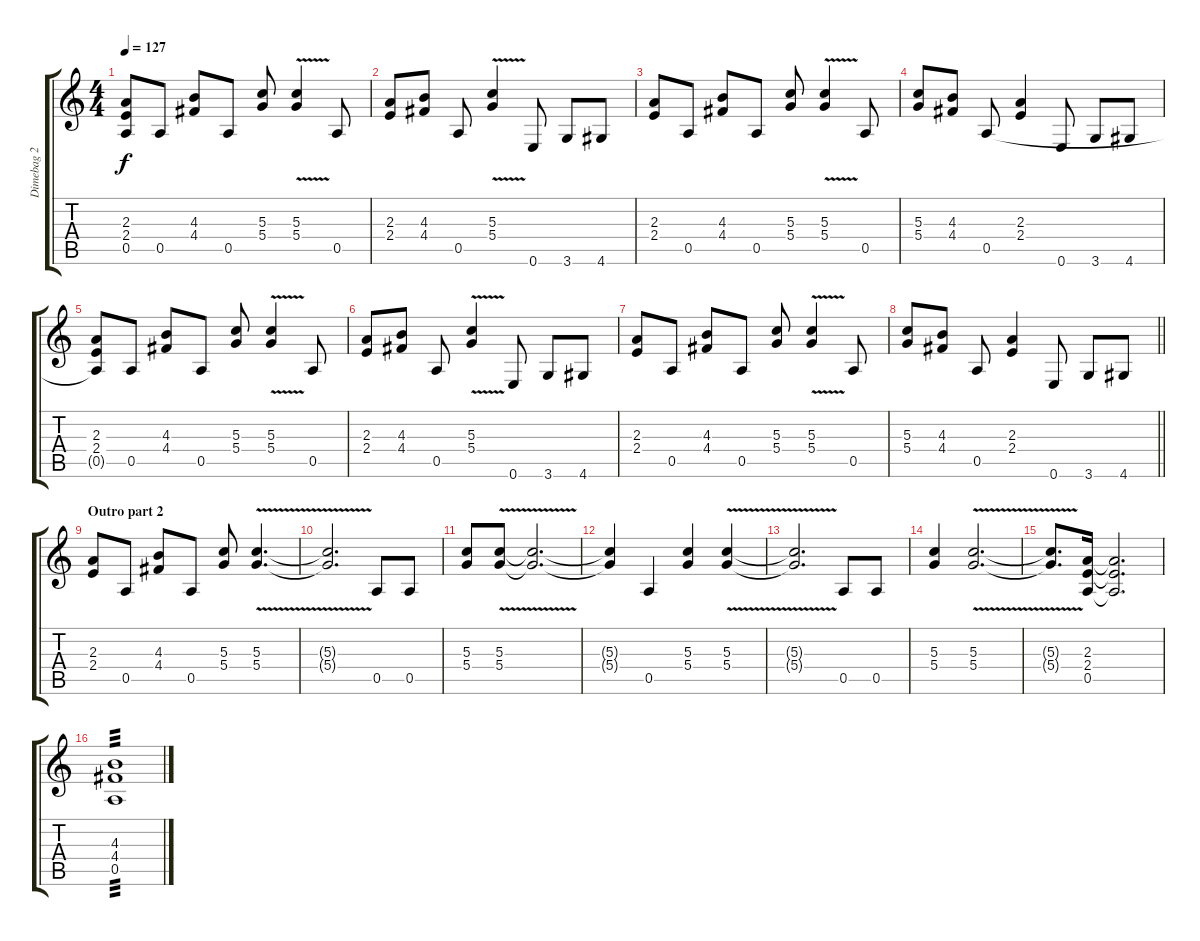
\track ("Dimebag 2" "Dimebag 2") {instrument overdrivenguitar}
\staff {score tabs}
\tuning (E4 B3 G3 D3 A2 E2) {hide}
\ts (4 4)
\tempo 127
\clef g2
\ks c
(2.3 2.4 0.5{t}).8{dy f} 0.5.8 (4.3 4.4).8 0.5.8 (5.3 5.4).8 (5.3{v} 5.4{v}).4 0.5.8 |
(2.3 2.4).8 (4.3 4.4).8 0.5.8 (5.3{v} 5.4{v}).4 0.6.8 3.6.8 4.6.8 |
(2.3 2.4).8 0.5.8 (4.3 4.4).8 0.5.8 (5.3 5.4).8 (5.3{v} 5.4{v}).4 0.5.8 |
(5.3 5.4).8 (4.3 4.4).8 0.5.8 (2.3 2.4).4 0.6.8 3.6.8 4.6.8 |
(2.3 2.4 0.5{t}).8 0.5.8 (4.3 4.4).8 0.5.8 (5.3 5.4).8 (5.3{v} 5.4{v}).4 0.5.8 |
(2.3 2.4).8 (4.3 4.4).8 0.5.8 (5.3{v} 5.4{v}).4 0.6.8 3.6.8 4.6.8 |
(2.3 2.4).8 0.5.8 (4.3 4.4).8 0.5.8 (5.3 5.4).8 (5.3{v} 5.4{v}).4 0.5.8 |
\barLineRight lightlight
(5.3 5.4).8 (4.3 4.4).8 0.5.8 (2.3 2.4).4 0.6.8 3.6.8 4.6.8 |
\section ("" "Outro part 2")
(2.3 2.4).8 0.5.8 (4.3 4.4).8 0.5.8 (5.3 5.4).8 (5.3{v} 5.4{v}).4{d} |
(5.3{t} 5.4{t}).2{d} 0.5.8 0.5.8 |
(5.3 5.4).8 (5.3{v} 5.4{v}).8 (5.3{t} 5.4{t}).2{d} |
(5.3{t} 5.4{t}).4 0.5.4 (5.3 5.4).4 (5.3{v} 5.4{v}).4 |
(5.3{t} 5.4{t}).2{d} 0.5.8 0.5.8 |
(5.3 5.4).4 (5.3{v} 5.4{v}).2{d} |
(5.3{t} 5.4{t}).8{d} (2.3 2.4 0.5).16 (2.3{t} 2.4{t} 0.5{t}).2{d} |
(4.3 4.4 0.5).1{tp 3}
